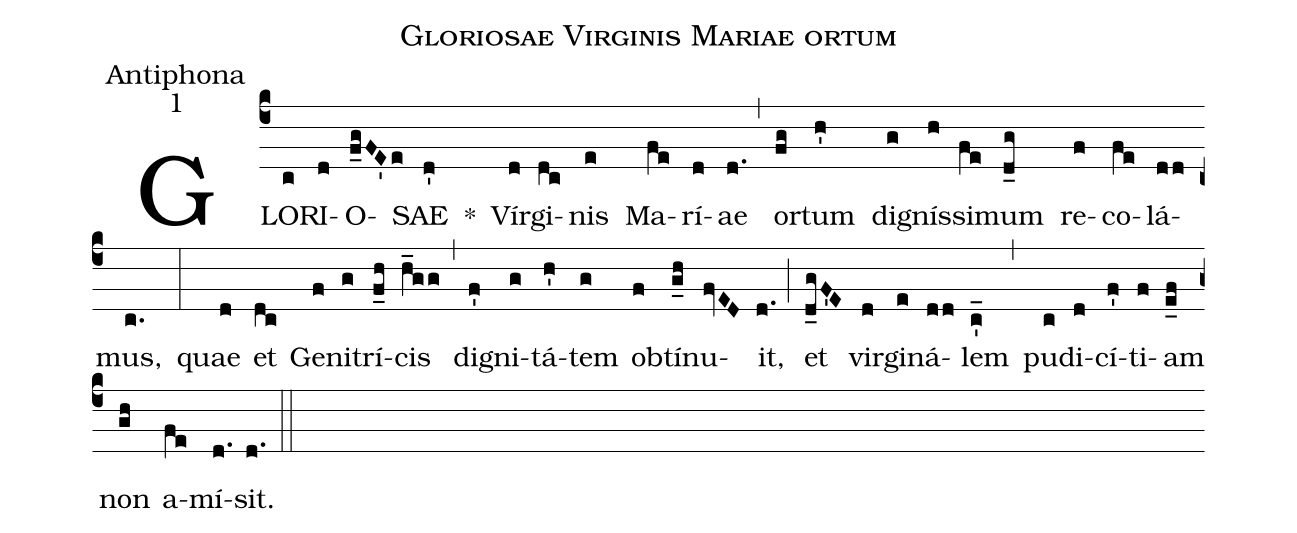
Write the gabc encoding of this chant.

name:Gloriosae Virginis Mariae ortum;
office-part:Antiphona;
mode:1;
%%
(c4) GLO(c)RI(d)O(f_gFE'e)SAE(d') *() Vír(d)gi(dc)nis(e) Ma(fe)rí(d)ae(d.) (,) or(fg)tum(h') di(g)gnís(h)si(fe)mum(d_g) re(f)co(fe)lá(dd)mus,(c.) (:) quae(d) et(dc) Ge(f)ni(g)trí(f_h)cis(h_gg) (,) di(f')gni(g)tá(h')tem(g) ob(f)tí(g_h)nu(fvED)it,(d.) (;) et(d_gF'E) vir(d)gi(e)ná(dd)lem(c'_) (,) pu(c)di(d)cí(f')ti(f)am(e_f) non(gh) a(fe)mí(d.)sit.(d.) (::)
